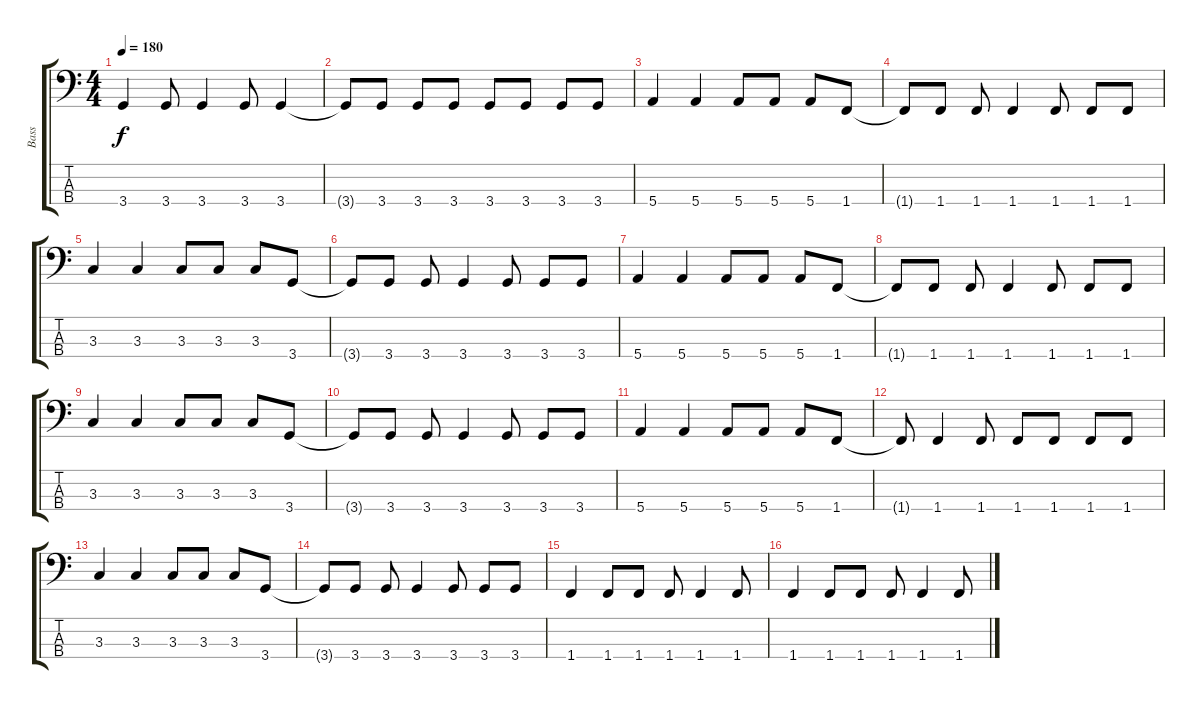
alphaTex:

\track ("Bass" "Bass") {instrument electricbasspick}
\staff {score tabs}
\tuning (G2 D2 A1 E1) {hide}
\ts (4 4)
\tempo 180
\clef f4
\ks c
3.4.4{dy f} 3.4.8 3.4.4 3.4.8 3.4.4 |
3.4{t}.8 3.4.8 3.4.8 3.4.8 3.4.8 3.4.8 3.4.8 3.4.8 |
5.4.4 5.4.4 5.4.8 5.4.8 5.4.8 1.4.8 |
1.4{t}.8 1.4.8 1.4.8 1.4.4 1.4.8 1.4.8 1.4.8 |
3.3.4 3.3.4 3.3.8 3.3.8 3.3.8 3.4.8 |
3.4{t}.8 3.4.8 3.4.8 3.4.4 3.4.8 3.4.8 3.4.8 |
5.4.4 5.4.4 5.4.8 5.4.8 5.4.8 1.4.8 |
1.4{t}.8 1.4.8 1.4.8 1.4.4 1.4.8 1.4.8 1.4.8 |
3.3.4 3.3.4 3.3.8 3.3.8 3.3.8 3.4.8 |
3.4{t}.8 3.4.8 3.4.8 3.4.4 3.4.8 3.4.8 3.4.8 |
5.4.4 5.4.4 5.4.8 5.4.8 5.4.8 1.4.8 |
1.4{t}.8 1.4.4 1.4.8 1.4.8 1.4.8 1.4.8 1.4.8 |
3.3.4 3.3.4 3.3.8 3.3.8 3.3.8 3.4.8 |
3.4{t}.8 3.4.8 3.4.8 3.4.4 3.4.8 3.4.8 3.4.8 |
1.4.4 1.4.8 1.4.8 1.4.8 1.4.4 1.4.8 |
1.4.4 1.4.8 1.4.8 1.4.8 1.4.4 1.4.8
